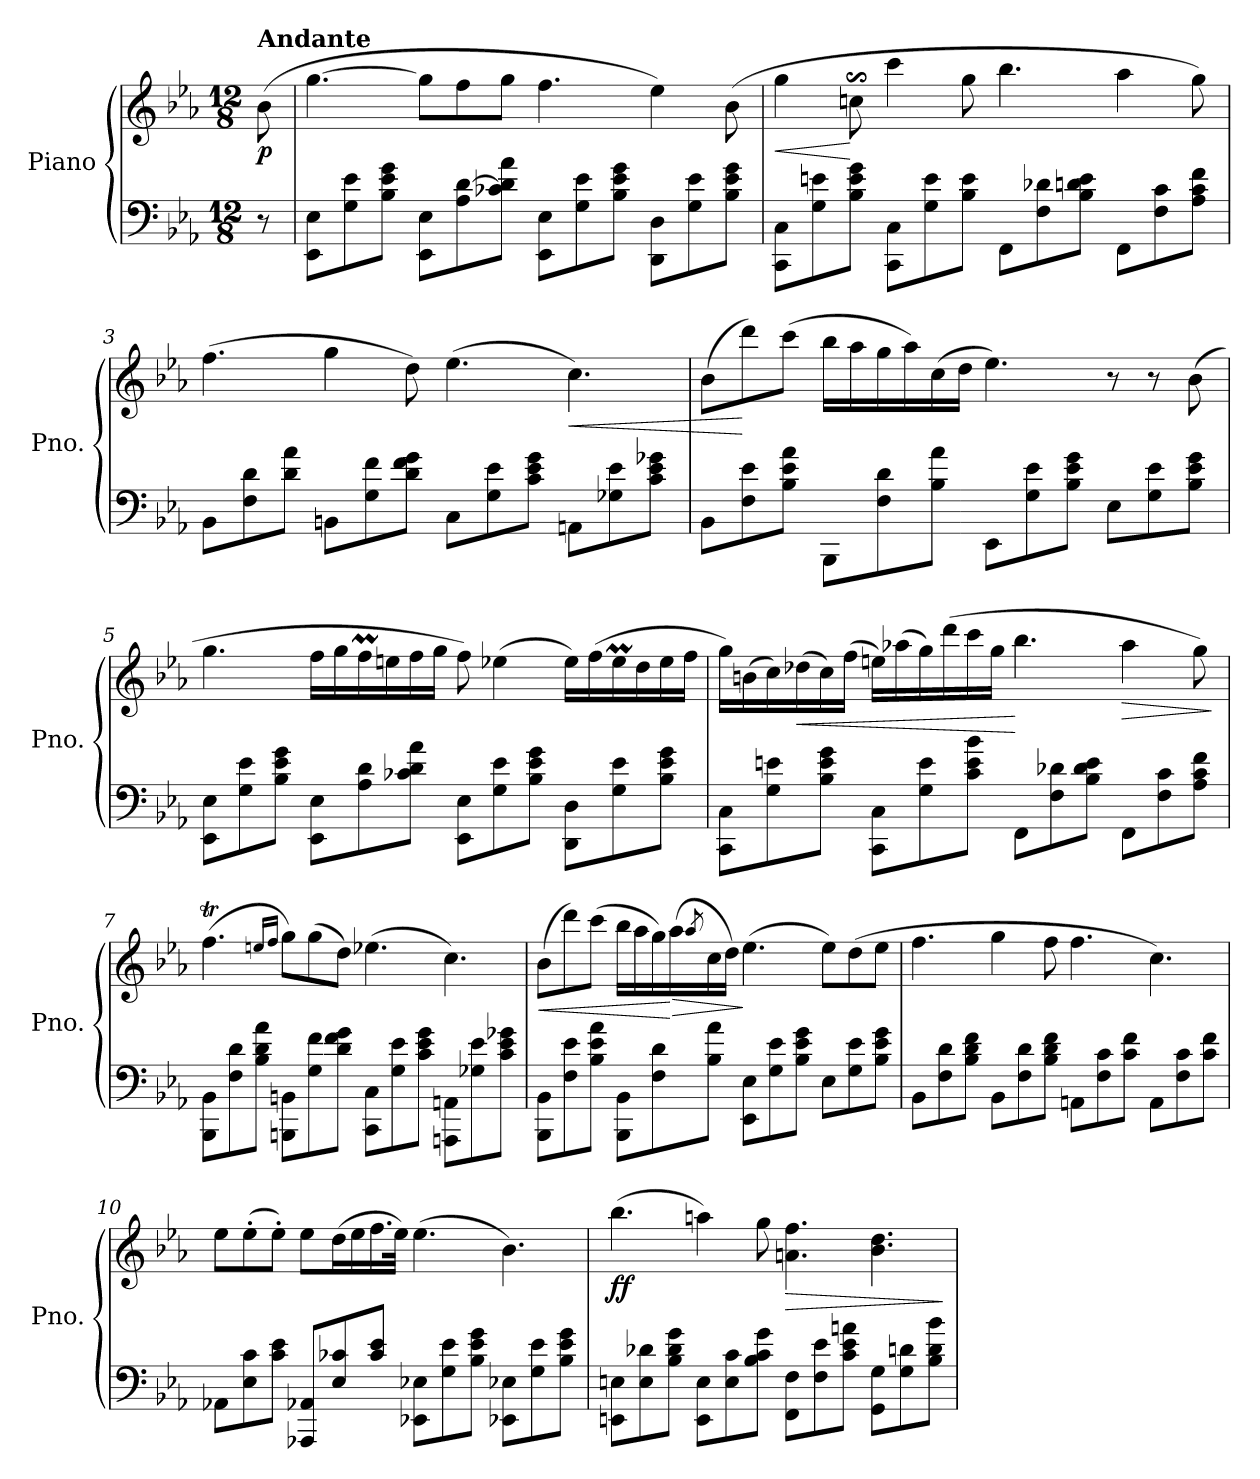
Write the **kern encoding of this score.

**kern	**kern	**dynam
*part1	*part1	*part1
*staff2	*staff1	*staff1/2
*I"Piano	*	*
*I'Pno.	*	*
*clefF4	*clefG2	*
*k[b-e-a-]	*k[b-e-a-]	*
*M12/8	*M12/8	*
=	=	=
!	!LO:TX:a:B:t=Andante	!
!	!	!LO:DY:b
8r	(>8b-\	p
=1	=1	=1
8EE-\ 8E-\L	[4.gg\	.
8G\ 8e-\	.	.
8B-\ 8e-\ 8g\J	.	.
8EE-\ 8E-\L	8gg\L]	.
8A-\ [8d\	8ff\	.
8c-X\ 8d\] 8a-\J	8gg\J	.
8EE-\ 8E-\L	4.ff\	.
8G\ 8e-\	.	.
8B-\ 8e-\ 8g\J	.	.
8DD\ 8D\L	4ee-\)	.
8G\ 8e-\	.	.
8B-\ 8e-\ 8g\J	(>8b-\	.
!!LO:LB:g=z
=2	=2	=2
!	!	!LO:HP:b
8CC\ 8C\L	4gg\	<
8G\ 8en\	.	.
8B-\ 8e\ 8g\J	8ccns$SS\	[
8CC\ 8C\L	4ccc\	.
8G\ 8e\	.	.
8B-\ 8e\J	8gg\	.
8FF\L	4.bb-\	.
8F\ 8d-X\	.	.
8B-\ 8dn\ 8e\J	.	.
8FF\L	4aa-\	.
8F\ 8c\	.	.
8A-\ 8c\ 8f\J	8gg\)	.
!!LO:LB:g=z
=3	=3	=3
8BB-\L	(>4.ff\	.
8F\ 8d\	.	.
8d\ 8a-\J	.	.
8BBn\L	4gg\	.
8G\ 8f\	.	.
8d\ 8f\ 8g\J	8dd\)	.
8C\L	(>4.ee-\	.
8G\ 8e-\	.	.
8c\ 8e-\ 8g\J	.	.
!	!	!LO:HP:b
8AAn\L	4.cc\)	<
8G-X\ 8e-\	.	.
8c\ 8e-\ 8g-X\J	.	.
!!LO:LB:g=z
=4	=4	=4
8BB-\L	(>8b-\L	.
8F\ 8e-\	8ddd\)	[
8B-\ 8e-\ 8a-\J	(>8ccc\J	.
8BBB-\L	16bb-\LL	.
.	16aa-\	.
8F\ 8d\	16gg\	.
.	16aa-\)	.
8B-\ 8a-\J	(>16cc\	.
.	16dd\JJ	.
8EE-\L	4.ee-\)	.
8G\ 8e-\	.	.
8B-\ 8e-\ 8g\J	.	.
8E-\L	8r	.
8G\ 8e-\	8r	.
8B-\ 8e-\ 8g\J	(>8b-\	.
!!LO:PB:g=z
=5	=5	=5
8EE-\ 8E-\L	4.gg\	.
8G\ 8e-\	.	.
8B-\ 8e-\ 8g\J	.	.
8EE-\ 8E-\L	16ff\LL	.
.	16gg\	.
8A-\ 8d\	16ffM\	.
.	16een\	.
8c-X\ 8d\ 8a-\J	16ff\	.
.	16gg\JJ	.
8EE-\ 8E-\L	8ff\)	.
8G\ 8e-\	(>4ee-X\	.
8B-\ 8e-\ 8g\J	.	.
8DD\ 8D\L	16ee-\LL)	.
.	(>16ff\	.
8G\ 8e-\	16ee-M\	.
.	16dd\	.
8B-\ 8e-\ 8g\J	16ee-\	.
.	16ff\JJ	.
!!LO:LB:g=z
=6	=6	=6
8CC\ 8C\L	16gg\LL)	.
.	(>16bn\	.
8G\ 8en\	16cc\)	.
!	!	!LO:HP:b
.	(>16dd-X\	<
8B-\ 8e\ 8g\J	16cc\)	.
.	(>16ff\JJ	.
8CC\ 8C\L	16een\LL)	.
.	(>16aa-X\	.
8G\ 8e\	16gg\)	.
.	(>16ddd\	.
8c\ 8e\ 8b-\J	16ccc\	.
.	16gg\JJ	.
8FF\L	4.bb-\	[
8F\ 8d-X\	.	.
8B-\ 8d-\ 8e\J	.	.
!	!	!LO:HP:b
8FF\L	4aa-\	>
8F\ 8c\	.	.
8A-\ 8c\ 8f\J	8gg\)	.
.	.	]
!!LO:LB:g=z
=7	=7	=7
8BBB-\ 8BB-\L	(>4.ffT\	.
8F\ 8d\	.	.
8B-\ 8d\ 8a-\J	.	.
.	16qeen/LL	.
.	16qff/JJ	.
8BBBn\ 8BBn\L	8ggTTT\L)	.
8G\ 8f\	(>8gg\	.
8d\ 8f\ 8g\J	8dd\J)	.
8CC\ 8C\L	(>4.ee-X\	.
8G\ 8e-\	.	.
8c\ 8e-\ 8g\J	.	.
8AAAn\ 8AAn\L	4.cc\)	.
8G-X\ 8e-\	.	.
8c\ 8e-\ 8g-X\J	.	.
!!LO:LB:g=z
=8	=8	=8
!	!	!LO:HP:b
8BBB-\ 8BB-\L	(>8b-\L	<
8F\ 8e-\	8ddd\)	.
8B-\ 8e-\ 8a-\J	(>8ccc\J	.
8BBB-\ 8BB-\L	16bb-\LL	.
.	16aa-\	.
8F\ 8d\	16gg\)	.
!	!	!LO:HP:n=1:b
.	(>16aa-\	[ >
.	8qaa-/	.
8B-\ 8a-\J	16cc\	.
.	16dd\JJ)	.
8EE-\ 8E-\L	(>4.ee-\	]
8G\ 8e-\	.	.
8B-\ 8e-\ 8g\J	.	.
8E-\L	8ee-\L)	.
8G\ 8e-\	(>8dd\	.
8B-\ 8e-\ 8g\J	8ee-\J	.
!!LO:PB:g=z
=9	=9	=9
8BB-\L	4.ff\	.
8F\ 8d\	.	.
8B-\ 8d\ 8f\J	.	.
8BB-\L	4gg\	.
8F\ 8d\	.	.
8B-\ 8d\ 8f\J	8ff\	.
8AAn\L	4.ff\	.
8F\ 8c\	.	.
8c\ 8f\J	.	.
8AA\L	4.cc\)	.
8F\ 8c\	.	.
8c\ 8f\J	.	.
!!LO:LB:g=z
=10	=10	=10
8AA-X\L	8ee-\L	.
8E-\ 8c\	(>8ee-'\	.
8c\ 8e-\J	8ee-'\J)	.
8AAA-X/ 8AA-X/L	8ee-\L	.
8E-/ 8c-X/	(>16dd\L	.
.	16ee-\	.
8c-/ 8e-/J	16.ff\	.
.	32ee-\JJk)	.
8EE-X\ 8E-X\L	(>4.ee-\	.
8G\ 8e-\	.	.
8B-\ 8e-\ 8g\J	.	.
8EE-X\ 8E-X\L	4.b-\)	.
8G\ 8e-\	.	.
8B-\ 8e-\ 8g\J	.	.
!!LO:LB:g=z
=11	=11	=11
!	!	!LO:DY:b
8EEn\ 8En\L	(>4.bb-\	ff
8E\ 8d-X\	.	.
8B-\ 8d-\ 8g\J	.	.
8EE\ 8E\L	4aan\)	.
8E\ 8c\	.	.
8B-\ 8c\ 8g\J	8gg\	.
!	!	!LO:HP:b
8FF\ 8F\L	4.an\ 4.ff\	>
8F\ 8e-\	.	.
8c\ 8e-\ 8an\J	.	.
8GG\ 8G\L	4.b-\ 4.dd\	.
8G\ 8dn\	.	.
8B-\ 8d\ 8b-\J	.	.
.	.	]
=	=	=
*-	*-	*-
